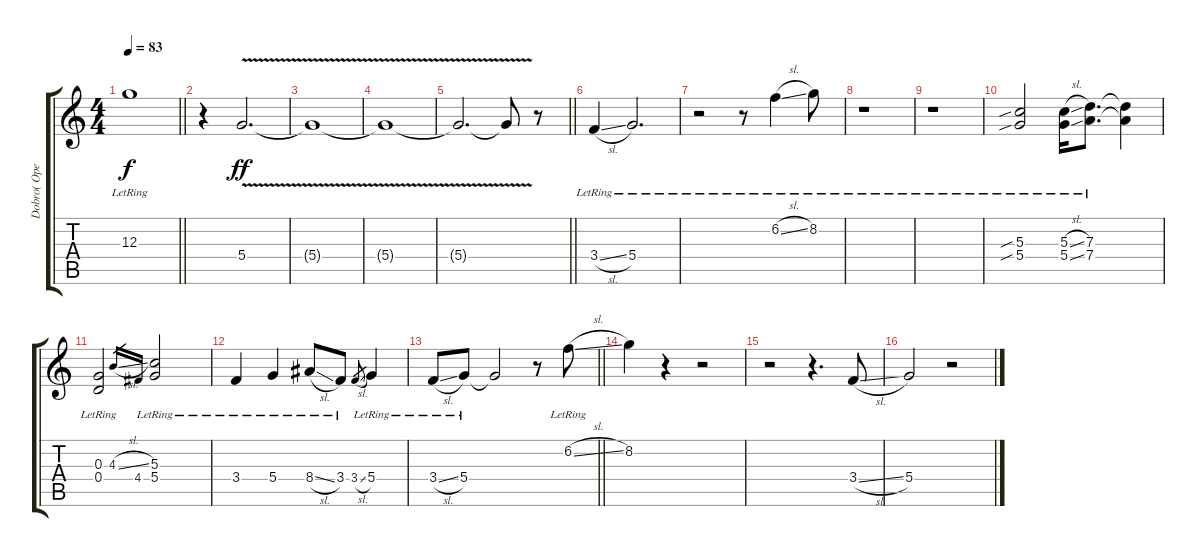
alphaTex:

\track ("Dobro( Open G Tuning)" "Dobro( Ope") {instrument acousticguitarsteel}
\staff {score tabs}
\tuning (D4 B3 G3 D3 G2 D2) {hide}
\ts (4 4)
\tempo 83
\clef g2
\barLineRight lightlight
\ks c
12.3{lr}.1{dy f} |
r.4 5.4{v}.2{d dy ff} |
5.4{v t}.1 |
5.4{v t}.1 |
\barLineRight lightlight
5.4{v t}.2{d} 5.4{v t}.8 r.8 |
3.4{sl lr}.4 5.4{lr}.2{d} |
r.2 r.8 6.2{sl lr}.4 8.2{lr}.8 |
r.1 |
r.1 |
(5.3{sib lr} 5.4{sib lr}).2 (5.3{sl lr} 5.4{ss lr}).16 (7.3{lr} 7.4{lr}).8{d} (7.3{t} 7.4{t}).4 |
(0.3{lr} 0.4{lr}).2 4.3{sl}.16{gr} 4.4.16{gr} (5.3{lr} 5.4{lr}).2 |
3.4{lr}.4 5.4{lr}.4 8.4{sl lr}.8 3.4{lr}.8 3.4{sl}.8{gr} 5.4{lr}.4 |
\barLineRight lightlight
3.4{sl lr}.8 5.4{lr}.8 5.4{t}.2 r.8 6.2{sl lr}.8 |
8.2.4 r.4 r.2 |
r.2 r.4{d} 3.4{sl}.8 |
5.4.2 r.2
